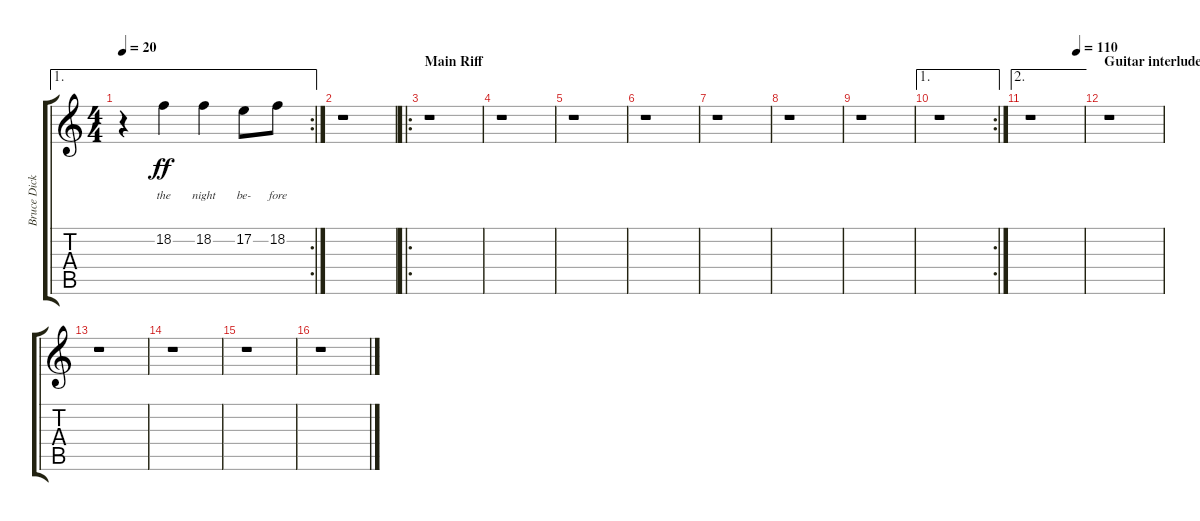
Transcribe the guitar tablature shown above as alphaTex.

\track ("Bruce Dickinson" "Bruce Dick") {instrument violin}
\staff {score tabs}
\tuning (E4 B3 G3 D3 A2 E2) {hide}
\ae 1
\rc 2
\ts (4 4)
\tempo 20
\clef g2
\ks c
r.4{dy ff} 18.2.4{lyrics (0 "") lyrics (1 "") lyrics (2 "the") lyrics (3 "") lyrics (4 "")} 18.2.4{lyrics (0 "") lyrics (1 "") lyrics (2 "night") lyrics (3 "") lyrics (4 "")} 17.2.8{lyrics (0 "") lyrics (1 "") lyrics (2 "be-") lyrics (3 "") lyrics (4 "")} 18.2.8{lyrics (0 "") lyrics (1 "") lyrics (2 "fore") lyrics (3 "") lyrics (4 "")} |
r.1 |
\ro
\section ("" "Main Riff")
r.1 |
r.1 |
r.1 |
r.1 |
r.1 |
r.1 |
r.1 |
\ae 1
\rc 2
r.1 |
\ae 2
\tempo (110 0.875)
r.1 |
\section ("" "Guitar interlude I")
r.1 |
r.1 |
r.1 |
r.1 |
r.1
